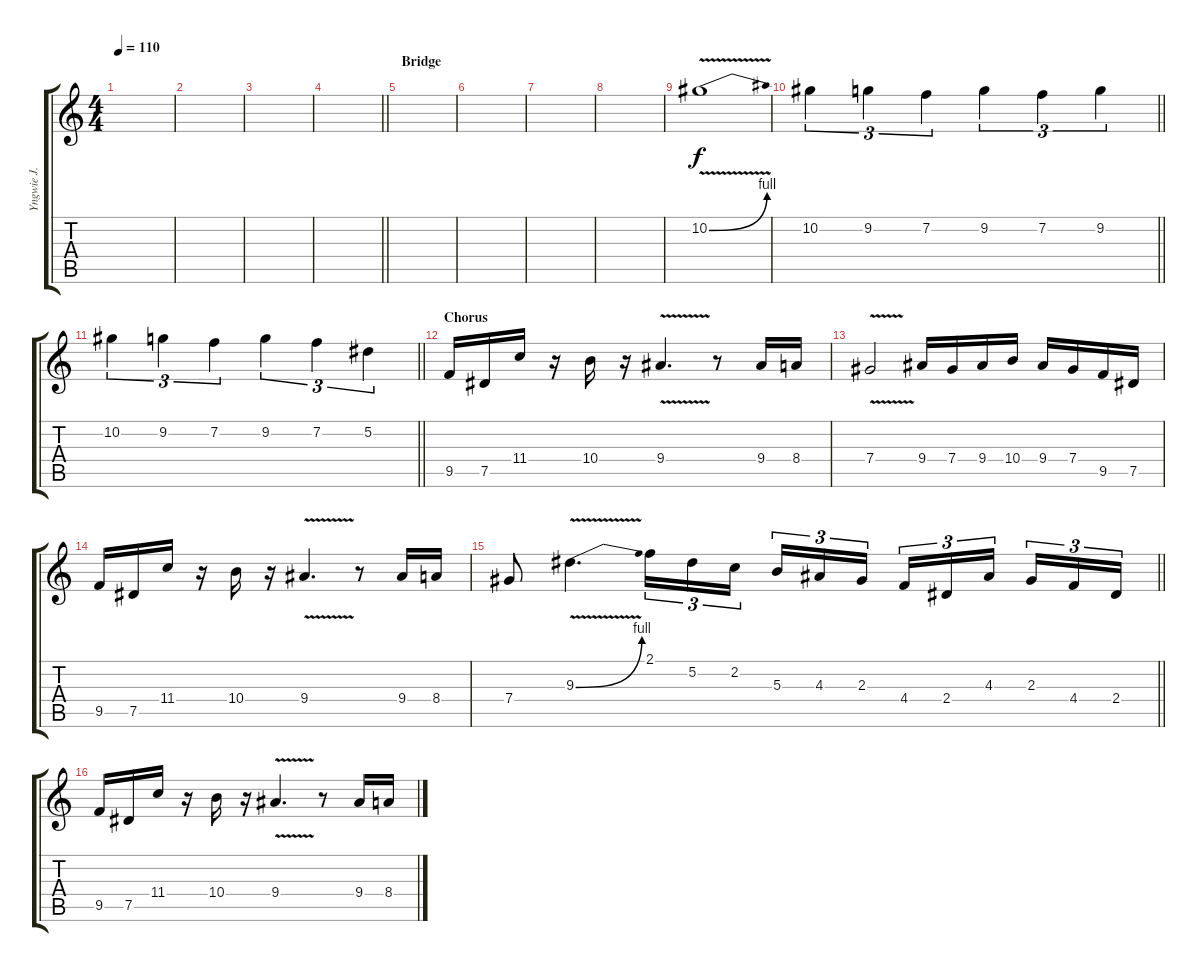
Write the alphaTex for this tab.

\track ("Yngwie J. Malmsteen" "Yngwie J. ") {instrument overdrivenguitar}
\staff {score tabs}
\tuning (Eb4 Bb3 Gb3 Db3 Ab2 Eb2) {hide}
\ts (4 4)
\tempo 110
\clef g2
\ks c
|
|
|
\barLineRight lightlight
|
\section ("" "Bridge")
|
|
|
|
10.2{be (bend 0 0 60 4) v}.1 |
\barLineRight lightlight
10.2.4{tu (3 2)} 9.2.4{tu (3 2)} 7.2.4{tu (3 2)} 9.2.4{tu (3 2)} 7.2.4{tu (3 2)} 9.2.4{tu (3 2)} |
\barLineRight lightlight
10.2.4{tu (3 2)} 9.2.4{tu (3 2)} 7.2.4{tu (3 2)} 9.2.4{tu (3 2)} 7.2.4{tu (3 2)} 5.2.4{tu (3 2)} |
\section ("" "Chorus")
9.5.16 7.5.16 11.4.16 r.16 10.4.16 r.16 9.4{v}.4{d} r.8 9.4.16 8.4.16 |
7.4{v}.2 9.4.16 7.4.16 9.4.16 10.4.16 9.4.16 7.4.16 9.5.16 7.5.16 |
9.5.16 7.5.16 11.4.16 r.16 10.4.16 r.16 9.4{v}.4{d} r.8 9.4.16 8.4.16 |
\barLineRight lightlight
7.4.8 9.3{be (bend 0 0 60 4) v}.4{d} 2.1.16{tu (3 2)} 5.2.16{tu (3 2)} 2.2.16{tu (3 2) beam splitsecondary} 5.3.16{tu (3 2)} 4.3.16{tu (3 2)} 2.3.16{tu (3 2)} 4.4.16{tu (3 2)} 2.4.16{tu (3 2)} 4.3.16{tu (3 2) beam splitsecondary} 2.3.16{tu (3 2)} 4.4.16{tu (3 2)} 2.4.16{tu (3 2)} |
9.5.16 7.5.16 11.4.16 r.16 10.4.16 r.16 9.4{v}.4{d} r.8 9.4.16 8.4.16
